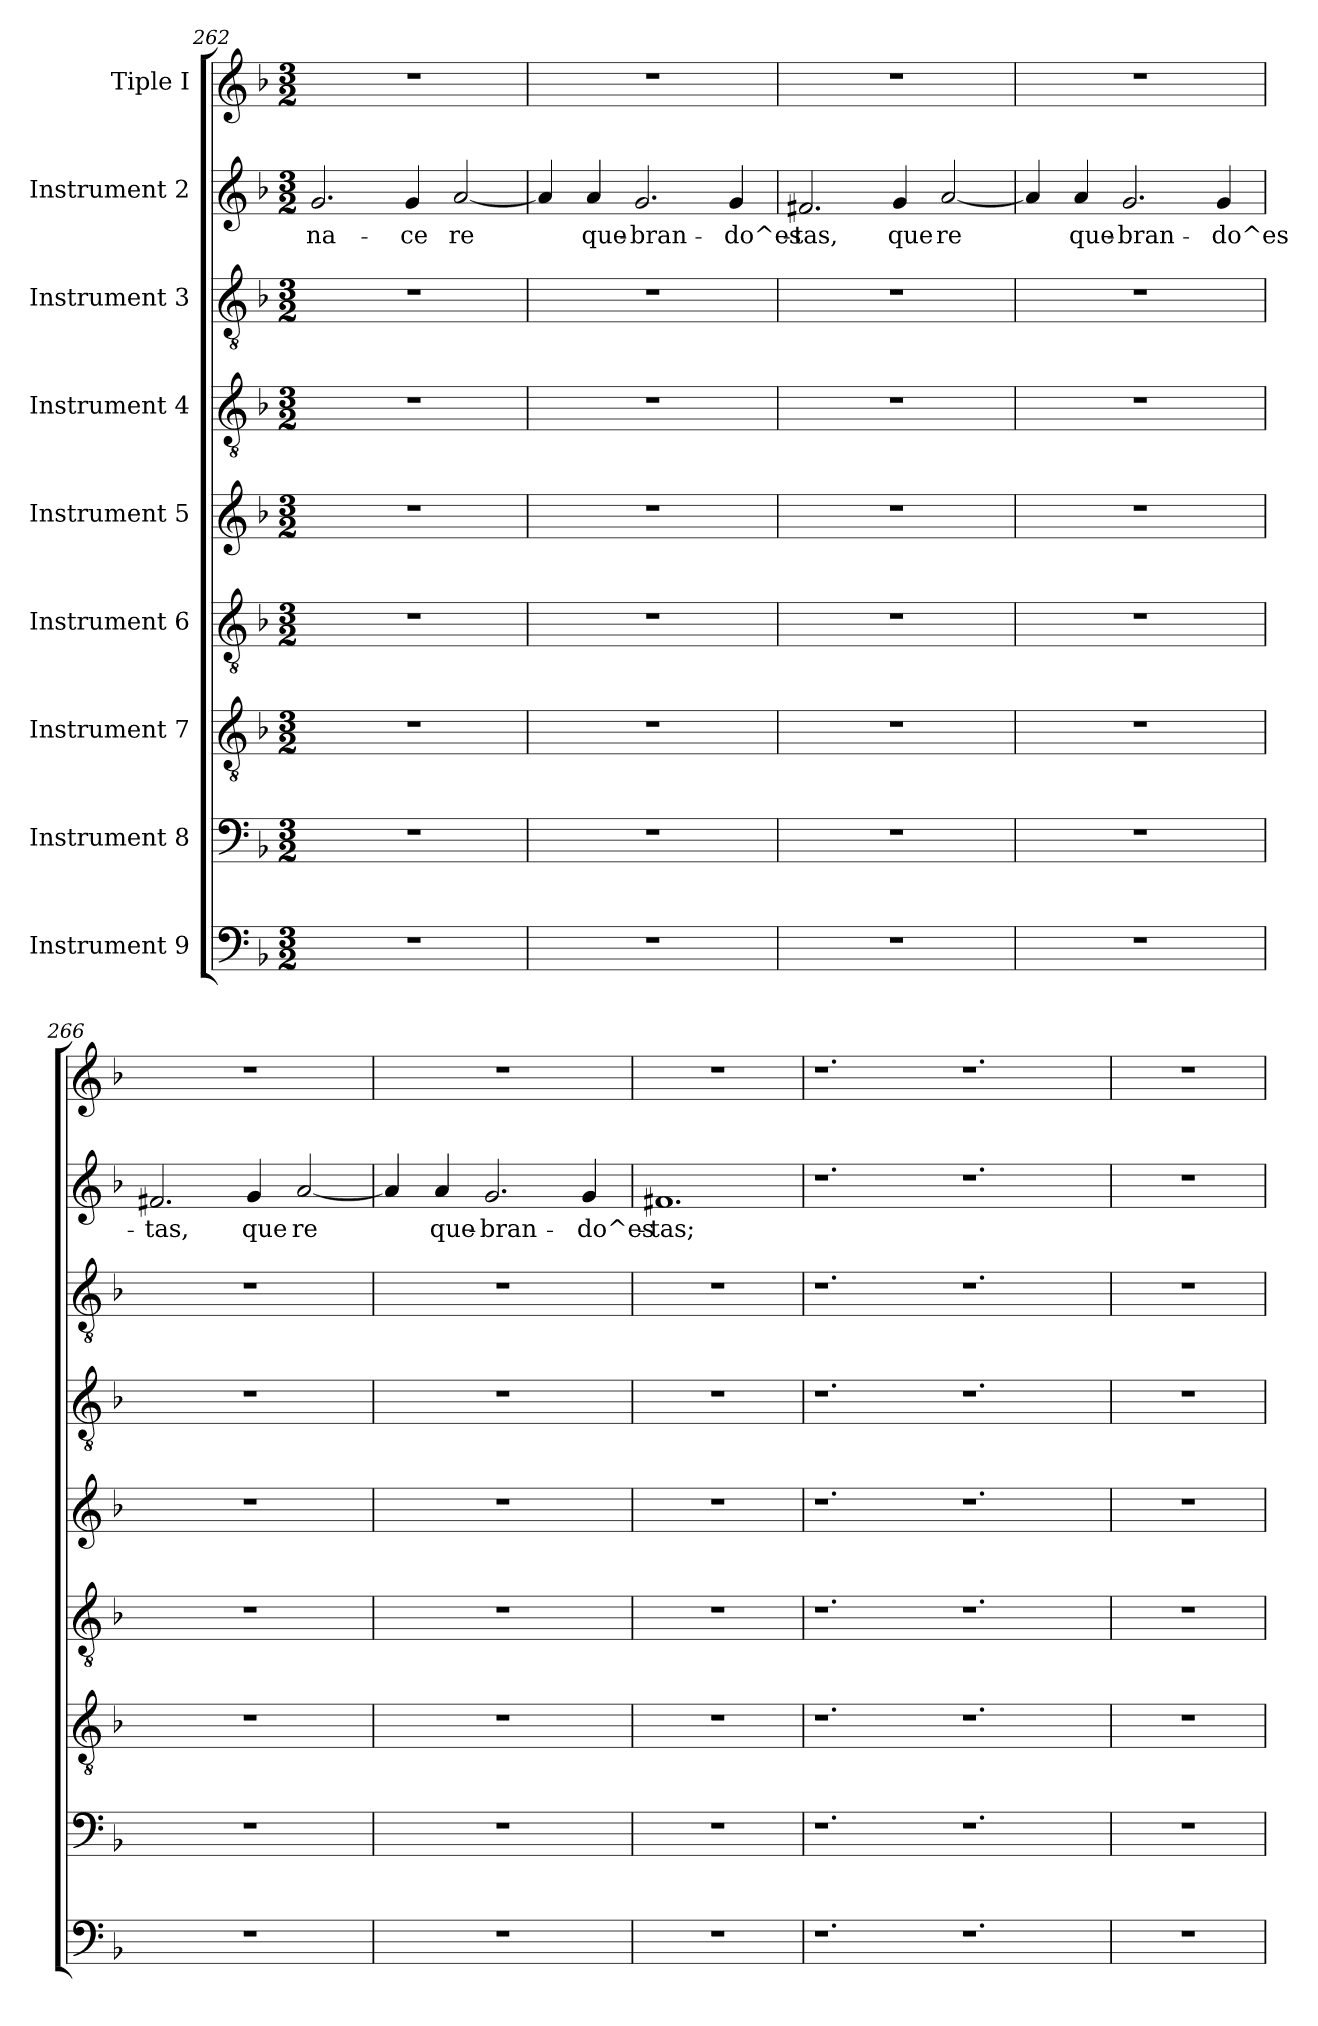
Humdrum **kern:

**kern	**kern	**kern	**kern	**kern	**kern	**kern	**kern	**text	**kern
*part9	*part8	*part7	*part6	*part5	*part4	*part3	*part2	*part2	*part1
*staff9	*staff8	*staff7	*staff6	*staff5	*staff4	*staff3	*staff2	*staff2	*staff1
*I"Instrument 9	*I"Instrument 8	*I"Instrument 7	*I"Instrument 6	*I"Instrument 5	*I"Instrument 4	*I"Instrument 3	*I"Instrument 2	*	*I"Tiple I
*clefF4	*clefF4	*clefGv2	*clefGv2	*clefG2	*clefGv2	*clefGv2	*clefG2	*	*clefG2
*k[b-]	*k[b-]	*k[b-]	*k[b-]	*k[b-]	*k[b-]	*k[b-]	*k[b-]	*	*k[b-]
*F:	*F:	*F:	*F:	*F:	*F:	*F:	*F:	*	*F:
*M3/2	*M3/2	*M3/2	*M3/2	*M3/2	*M3/2	*M3/2	*M3/2	*	*M3/2
=262	=262	=262	=262	=262	=262	=262	=262	=262	=262
!	!	!	!	!	!	!	!	!LO:LY:b:cj	!
1.r	1.r	1.r	1.r	1.r	1.r	1.r	2.g/	na-	1.r
!	!	!	!	!	!	!	!	!LO:LY:b:cj	!
.	.	.	.	.	.	.	4g/	-ce	.
!	!	!	!	!	!	!	!	!LO:LY:b:cj	!
.	.	.	.	.	.	.	[<2a/	re-	.
=263	=263	=263	=263	=263	=263	=263	=263	=263	=263
!	!	!	!	!	!	!	!	!LO:LY:b:cj	!
1.r	1.r	1.r	1.r	1.r	1.r	1.r	4a/]	--	1.r
!	!	!	!	!	!	!	!	!LO:LY:b:cj	!
.	.	.	.	.	.	.	4a/	-que-	.
!	!	!	!	!	!	!	!	!LO:LY:b:cj	!
.	.	.	.	.	.	.	2.g/	-bran-	.
!	!	!	!	!	!	!	!	!LO:LY:b:cj	!
.	.	.	.	.	.	.	4g/	-do^es-	.
=264	=264	=264	=264	=264	=264	=264	=264	=264	=264
!	!	!	!	!	!	!	!	!LO:LY:b:cj	!
1.r	1.r	1.r	1.r	1.r	1.r	1.r	2.f#X/	-tas,	1.r
!	!	!	!	!	!	!	!	!LO:LY:b:cj	!
.	.	.	.	.	.	.	4g/	que	.
!	!	!	!	!	!	!	!	!LO:LY:b:cj	!
.	.	.	.	.	.	.	[<2a/	re-	.
=265	=265	=265	=265	=265	=265	=265	=265	=265	=265
!	!	!	!	!	!	!	!	!LO:LY:b:cj	!
1.r	1.r	1.r	1.r	1.r	1.r	1.r	4a/]	--	1.r
!	!	!	!	!	!	!	!	!LO:LY:b:cj	!
.	.	.	.	.	.	.	4a/	-que-	.
!	!	!	!	!	!	!	!	!LO:LY:b:cj	!
.	.	.	.	.	.	.	2.g/	-bran-	.
!	!	!	!	!	!	!	!	!LO:LY:b:cj	!
.	.	.	.	.	.	.	4g/	-do^es-	.
!!LO:LB:g=z
=266	=266	=266	=266	=266	=266	=266	=266	=266	=266
!	!	!	!	!	!	!	!	!LO:LY:b:cj	!
1.r	1.r	1.r	1.r	1.r	1.r	1.r	2.f#X/	-tas,	1.r
!	!	!	!	!	!	!	!	!LO:LY:b:cj	!
.	.	.	.	.	.	.	4g/	que	.
!	!	!	!	!	!	!	!	!LO:LY:b:cj	!
.	.	.	.	.	.	.	[<2a/	re-	.
=267	=267	=267	=267	=267	=267	=267	=267	=267	=267
!	!	!	!	!	!	!	!	!LO:LY:b:cj	!
1.r	1.r	1.r	1.r	1.r	1.r	1.r	4a/]	--	1.r
!	!	!	!	!	!	!	!	!LO:LY:b:cj	!
.	.	.	.	.	.	.	4a/	-que-	.
!	!	!	!	!	!	!	!	!LO:LY:b:cj	!
.	.	.	.	.	.	.	2.g/	-bran-	.
!	!	!	!	!	!	!	!	!LO:LY:b:cj	!
.	.	.	.	.	.	.	4g/	-do^es-	.
=268	=268	=268	=268	=268	=268	=268	=268	=268	=268
!	!	!	!	!	!	!	!	!LO:LY:b:cj	!
1.r	1.r	1.r	1.r	1.r	1.r	1.r	1.f#X	-tas;	1.r
=269	=269	=269	=269	=269	=269	=269	=269	=269	=269
1.r	1.r	1.r	1.r	1.r	1.r	1.r	1.r	.	1.r
1.r	1.r	1.r	1.r	1.r	1.r	1.r	1.r	.	1.r
=270	=270	=270	=270	=270	=270	=270	=270	=270	=270
1.r	1.r	1.r	1.r	1.r	1.r	1.r	1.r	.	1.r
=	=	=	=	=	=	=	=	=	=
*-	*-	*-	*-	*-	*-	*-	*-	*-	*-
